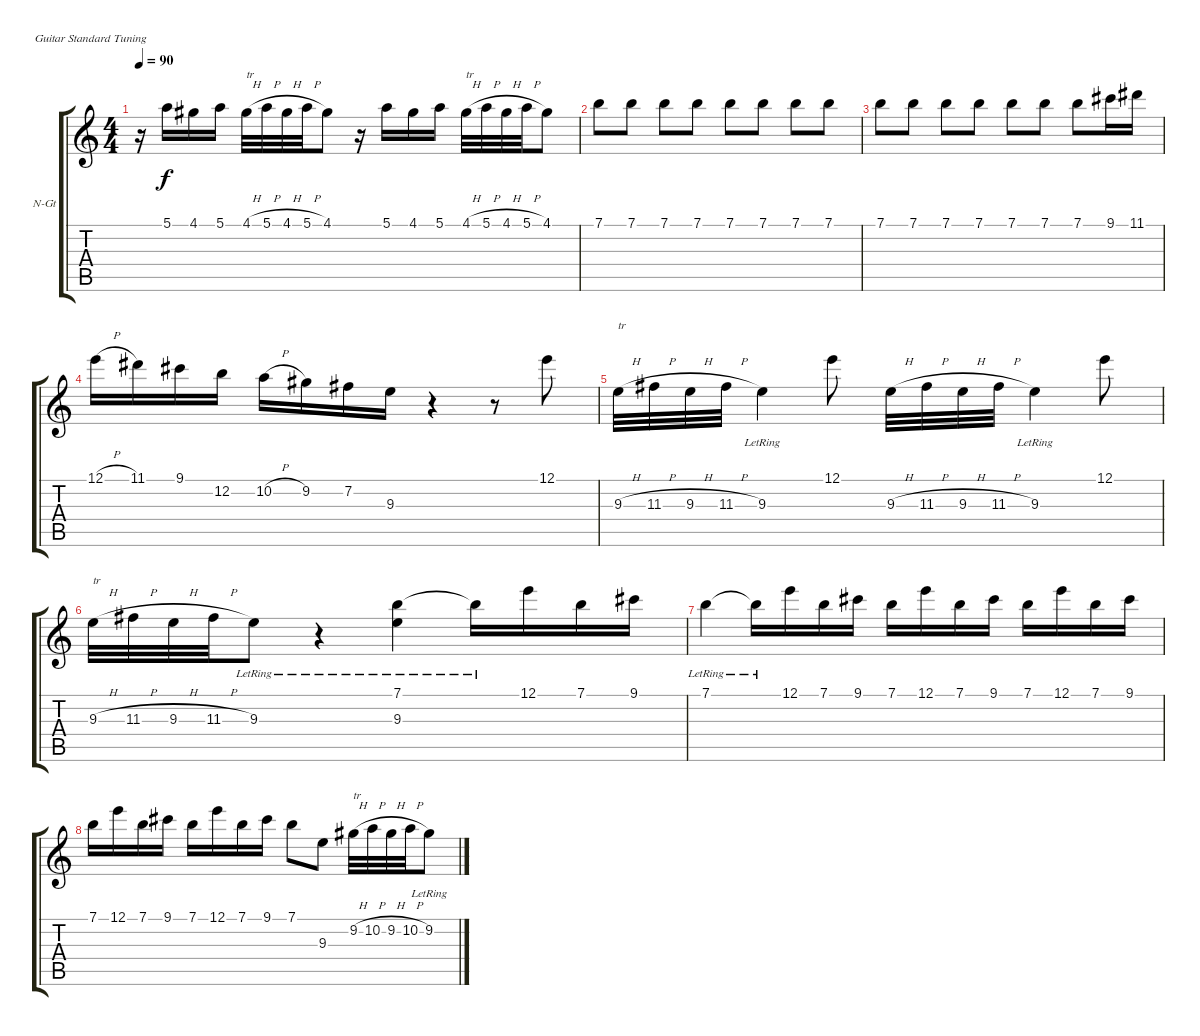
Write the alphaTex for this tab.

\bracketExtendMode groupsimilarinstruments
\firstSystemTrackNameOrientation horizontal
\otherSystemsTrackNameOrientation horizontal
\track ("Guitare 2" "N-Gt") {instrument acousticguitarnylon}
\staff {score tabs}
\tuning (E4 B3 G3 D3 A2 E2)
\ts (4 4)
\tempo 90
\clef g2
\ks c
r.16{dy mf} 5.1.16{dy f} 4.1.16 5.1.16 4.1{h}.32{txt "tr"} 5.1{h}.32 4.1{h}.32 5.1{h}.32 4.1.8 r.16 5.1.16 4.1.16 5.1.16 4.1{h}.32{txt "tr"} 5.1{h}.32 4.1{h}.32 5.1{h}.32 4.1.8 |
7.1.8 7.1.8 7.1.8 7.1.8 7.1.8 7.1.8 7.1.8 7.1.8 |
7.1.8 7.1.8 7.1.8 7.1.8 7.1.8 7.1.8 7.1.8 9.1.16 11.1.16 |
12.1{h}.16 11.1.16 9.1.16 12.2.16 10.2{h}.16 9.2.16 7.2.16 9.3.16 r.4 r.8 12.1.8 |
9.3{h}.32{txt "tr"} 11.3{h}.32 9.3{h}.32 11.3{h}.32 9.3{lr}.4 12.1.8 9.3{h}.32 11.3{h}.32 9.3{h}.32 11.3{h}.32 9.3{lr}.4 12.1.8 |
9.3{h}.32{txt "tr"} 11.3{h}.32 9.3{h}.32 11.3{h}.32 9.3{lr}.8 r.4 (7.1{lr} 9.3).4 7.1{lr t}.16 12.1.16 7.1.16 9.1.16 |
7.1{lr}.4 7.1{lr t}.16 12.1.16 7.1.16 9.1.16 7.1.16 12.1.16 7.1.16 9.1.16 7.1.16 12.1.16 7.1.16 9.1.16 |
7.1.16 12.1.16 7.1.16 9.1.16 7.1.16 12.1.16 7.1.16 9.1.16 7.1.8 9.3.8 9.2{h}.32{txt "tr"} 10.2{h}.32 9.2{h}.32 10.2{h}.32 9.2{lr}.8
